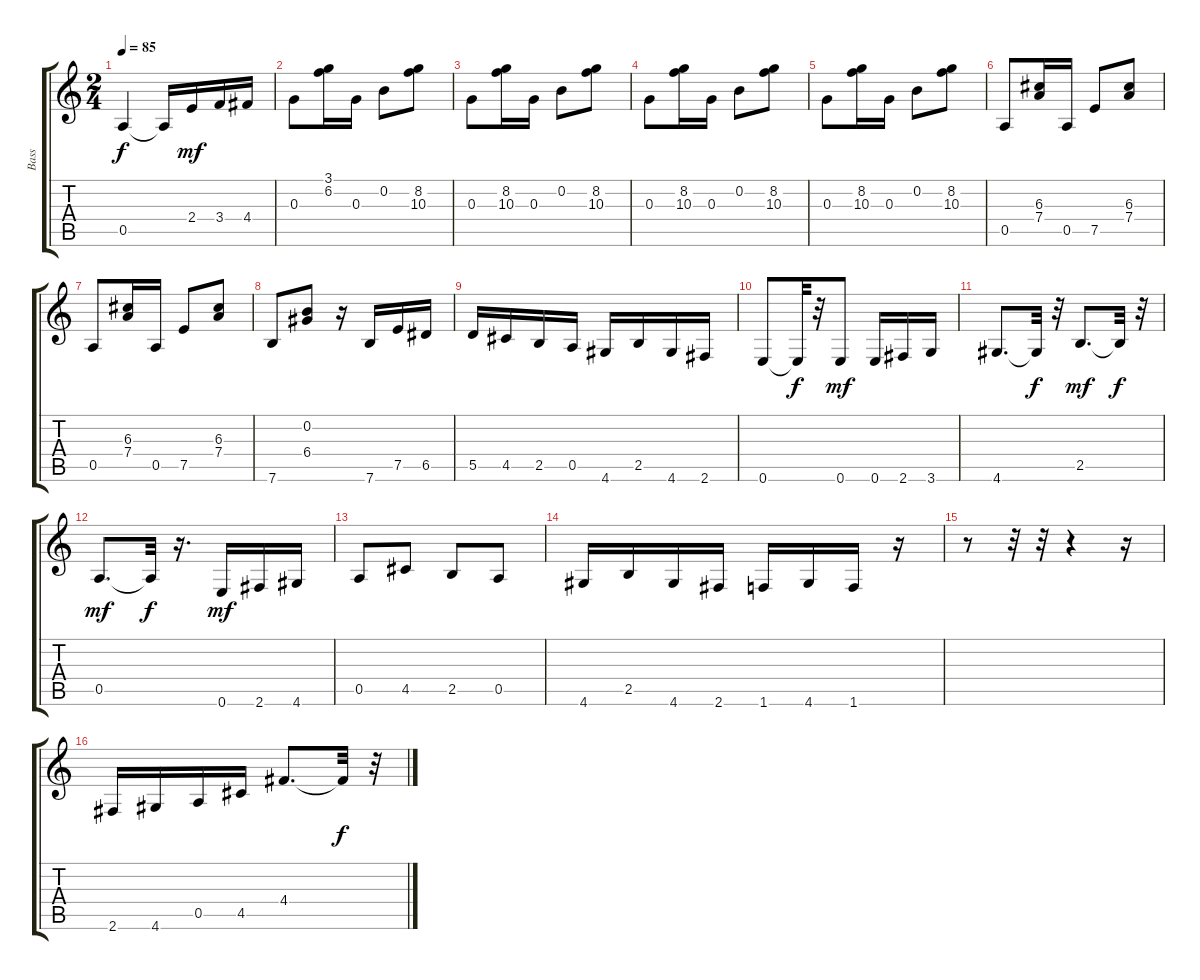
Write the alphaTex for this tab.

\track ("Bass" "Bass") {instrument acousticbass}
\staff {score tabs}
\tuning (E4 B3 G3 D3 A2 E2) {hide}
\ts (2 4)
\tempo 85
\clef g2
\ks c
0.5{t}.4{dy f} 0.5{t}.16 2.4.16{dy mf} 3.4.16 4.4.16 |
0.3.8 (3.1 6.2).16 0.3.16 0.2.8 (8.2 10.3).8 |
0.3.8 (8.2 10.3).16 0.3.16 0.2.8 (8.2 10.3).8 |
0.3.8 (8.2 10.3).16 0.3.16 0.2.8 (8.2 10.3).8 |
0.3.8 (8.2 10.3).16 0.3.16 0.2.8 (8.2 10.3).8 |
0.5.8 (6.3 7.4).16 0.5.16 7.5.8 (6.3 7.4).8 |
0.5.8 (6.3 7.4).16 0.5.16 7.5.8 (6.3 7.4).8 |
7.6.8 (0.2 6.4).8 r.16 7.6.16 7.5.16 6.5.16 |
5.5.16 4.5.16 2.5.16 0.5.16 4.6.16 2.5.16 4.6.16 2.6.16 |
0.6.8 0.6{t}.32{dy f} r.32 0.6.8{dy mf} 0.6.16 2.6.16 3.6.16 |
4.6.8{d} 4.6{t}.32{dy f} r.32 2.5.8{d dy mf} 2.5{t}.32{dy f} r.32 |
0.5.8{d dy mf} 0.5{t}.32{dy f} r.16{d} 0.6.16{dy mf} 2.6.16 4.6.16 |
0.5.8 4.5.8 2.5.8 0.5.8 |
4.6.16 2.5.16 4.6.16 2.6.16 1.6.16 4.6.16 1.6.16 r.16 |
r.8 r.32 r.32 r.4 r.16 |
2.6.16 4.6.16 0.5.16 4.5.16 4.4.8{d} 4.4{t}.32{dy f} r.32
